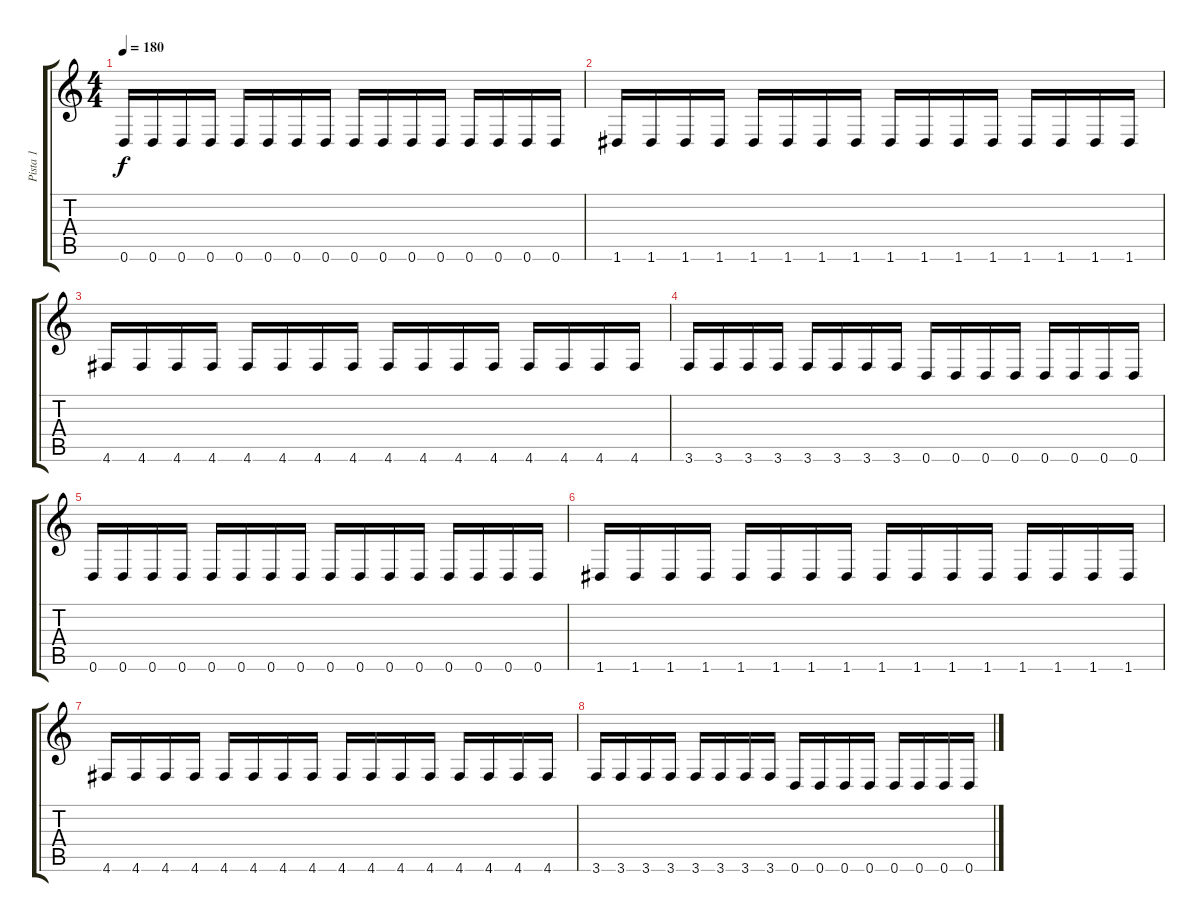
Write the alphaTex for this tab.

\track ("Pista 1" "Pista 1") {instrument distortionguitar}
\staff {score tabs}
\tuning (D4 A3 F3 C3 G2 D2) {hide}
\ts (4 4)
\tempo 180
\clef g2
\ks c
0.6.16{dy f} 0.6.16 0.6.16 0.6.16 0.6.16 0.6.16 0.6.16 0.6.16 0.6.16 0.6.16 0.6.16 0.6.16 0.6.16 0.6.16 0.6.16 0.6.16 |
1.6.16 1.6.16 1.6.16 1.6.16 1.6.16 1.6.16 1.6.16 1.6.16 1.6.16 1.6.16 1.6.16 1.6.16 1.6.16 1.6.16 1.6.16 1.6.16 |
4.6.16 4.6.16 4.6.16 4.6.16 4.6.16 4.6.16 4.6.16 4.6.16 4.6.16 4.6.16 4.6.16 4.6.16 4.6.16 4.6.16 4.6.16 4.6.16 |
3.6.16 3.6.16 3.6.16 3.6.16 3.6.16 3.6.16 3.6.16 3.6.16 0.6.16 0.6.16 0.6.16 0.6.16 0.6.16 0.6.16 0.6.16 0.6.16 |
0.6.16 0.6.16 0.6.16 0.6.16 0.6.16 0.6.16 0.6.16 0.6.16 0.6.16 0.6.16 0.6.16 0.6.16 0.6.16 0.6.16 0.6.16 0.6.16 |
1.6.16 1.6.16 1.6.16 1.6.16 1.6.16 1.6.16 1.6.16 1.6.16 1.6.16 1.6.16 1.6.16 1.6.16 1.6.16 1.6.16 1.6.16 1.6.16 |
4.6.16 4.6.16 4.6.16 4.6.16 4.6.16 4.6.16 4.6.16 4.6.16 4.6.16 4.6.16 4.6.16 4.6.16 4.6.16 4.6.16 4.6.16 4.6.16 |
3.6.16 3.6.16 3.6.16 3.6.16 3.6.16 3.6.16 3.6.16 3.6.16 0.6.16 0.6.16 0.6.16 0.6.16 0.6.16 0.6.16 0.6.16 0.6.16
